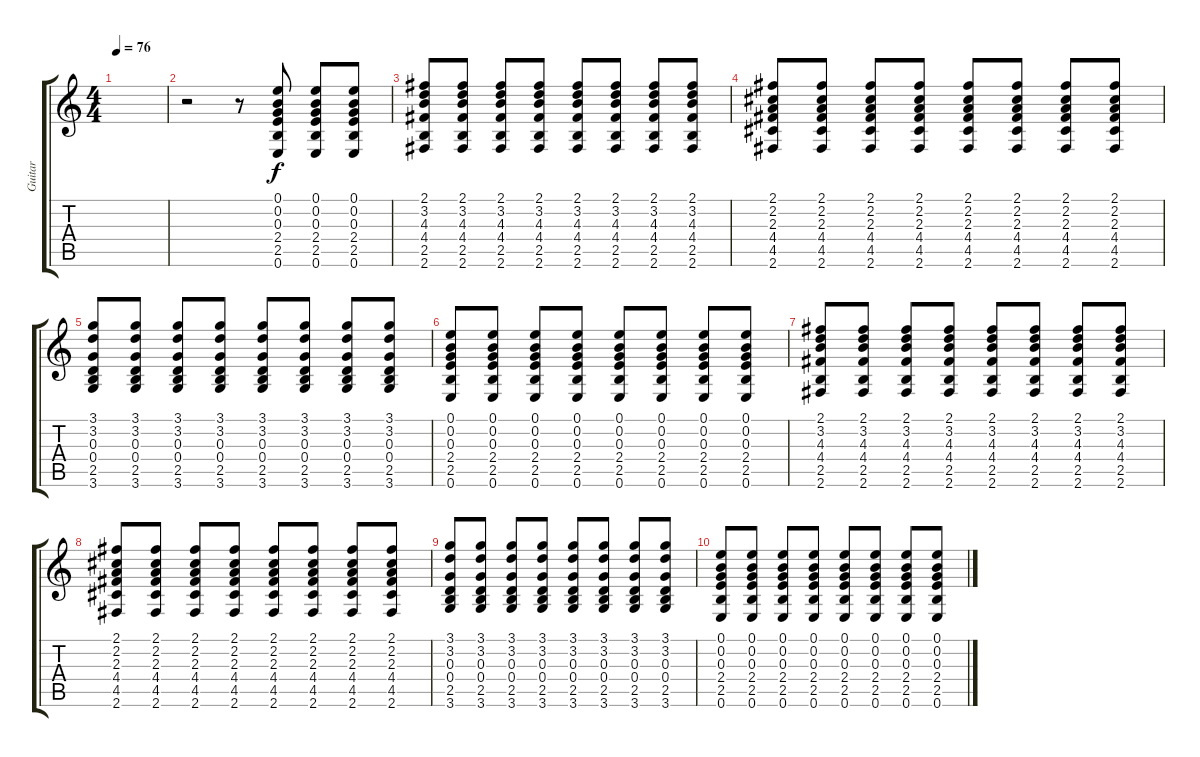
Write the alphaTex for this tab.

\track ("Guitar" "Guitar") {instrument distortionguitar}
\staff {score tabs}
\tuning (E4 B3 G3 D3 A2 E2) {hide}
\ts (4 4)
\tempo 76
\clef g2
\ks c
|
r.2 r.8 (0.1 0.2 0.3 2.4 2.5 0.6).8 (0.1 0.2 0.3 2.4 2.5 0.6).8 (0.1 0.2 0.3 2.4 2.5 0.6).8 |
(2.1 3.2 4.3 4.4 2.5 2.6).8 (2.1 3.2 4.3 4.4 2.5 2.6).8 (2.1 3.2 4.3 4.4 2.5 2.6).8 (2.1 3.2 4.3 4.4 2.5 2.6).8 (2.1 3.2 4.3 4.4 2.5 2.6).8 (2.1 3.2 4.3 4.4 2.5 2.6).8 (2.1 3.2 4.3 4.4 2.5 2.6).8 (2.1 3.2 4.3 4.4 2.5 2.6).8 |
(2.1 2.2 2.3 4.4 4.5 2.6).8 (2.1 2.2 2.3 4.4 4.5 2.6).8 (2.1 2.2 2.3 4.4 4.5 2.6).8 (2.1 2.2 2.3 4.4 4.5 2.6).8 (2.1 2.2 2.3 4.4 4.5 2.6).8 (2.1 2.2 2.3 4.4 4.5 2.6).8 (2.1 2.2 2.3 4.4 4.5 2.6).8 (2.1 2.2 2.3 4.4 4.5 2.6).8 |
(3.1 3.2 0.3 0.4 2.5 3.6).8 (3.1 3.2 0.3 0.4 2.5 3.6).8 (3.1 3.2 0.3 0.4 2.5 3.6).8 (3.1 3.2 0.3 0.4 2.5 3.6).8 (3.1 3.2 0.3 0.4 2.5 3.6).8 (3.1 3.2 0.3 0.4 2.5 3.6).8 (3.1 3.2 0.3 0.4 2.5 3.6).8 (3.1 3.2 0.3 0.4 2.5 3.6).8 |
(0.1 0.2 0.3 2.4 2.5 0.6).8 (0.1 0.2 0.3 2.4 2.5 0.6).8 (0.1 0.2 0.3 2.4 2.5 0.6).8 (0.1 0.2 0.3 2.4 2.5 0.6).8 (0.1 0.2 0.3 2.4 2.5 0.6).8 (0.1 0.2 0.3 2.4 2.5 0.6).8 (0.1 0.2 0.3 2.4 2.5 0.6).8 (0.1 0.2 0.3 2.4 2.5 0.6).8 |
(2.1 3.2 4.3 4.4 2.5 2.6).8 (2.1 3.2 4.3 4.4 2.5 2.6).8 (2.1 3.2 4.3 4.4 2.5 2.6).8 (2.1 3.2 4.3 4.4 2.5 2.6).8 (2.1 3.2 4.3 4.4 2.5 2.6).8 (2.1 3.2 4.3 4.4 2.5 2.6).8 (2.1 3.2 4.3 4.4 2.5 2.6).8 (2.1 3.2 4.3 4.4 2.5 2.6).8 |
(2.1 2.2 2.3 4.4 4.5 2.6).8 (2.1 2.2 2.3 4.4 4.5 2.6).8 (2.1 2.2 2.3 4.4 4.5 2.6).8 (2.1 2.2 2.3 4.4 4.5 2.6).8 (2.1 2.2 2.3 4.4 4.5 2.6).8 (2.1 2.2 2.3 4.4 4.5 2.6).8 (2.1 2.2 2.3 4.4 4.5 2.6).8 (2.1 2.2 2.3 4.4 4.5 2.6).8 |
(3.1 3.2 0.3 0.4 2.5 3.6).8 (3.1 3.2 0.3 0.4 2.5 3.6).8 (3.1 3.2 0.3 0.4 2.5 3.6).8 (3.1 3.2 0.3 0.4 2.5 3.6).8 (3.1 3.2 0.3 0.4 2.5 3.6).8 (3.1 3.2 0.3 0.4 2.5 3.6).8 (3.1 3.2 0.3 0.4 2.5 3.6).8 (3.1 3.2 0.3 0.4 2.5 3.6).8 |
(0.1 0.2 0.3 2.4 2.5 0.6).8 (0.1 0.2 0.3 2.4 2.5 0.6).8 (0.1 0.2 0.3 2.4 2.5 0.6).8 (0.1 0.2 0.3 2.4 2.5 0.6).8 (0.1 0.2 0.3 2.4 2.5 0.6).8 (0.1 0.2 0.3 2.4 2.5 0.6).8 (0.1 0.2 0.3 2.4 2.5 0.6).8 (0.1 0.2 0.3 2.4 2.5 0.6).8
